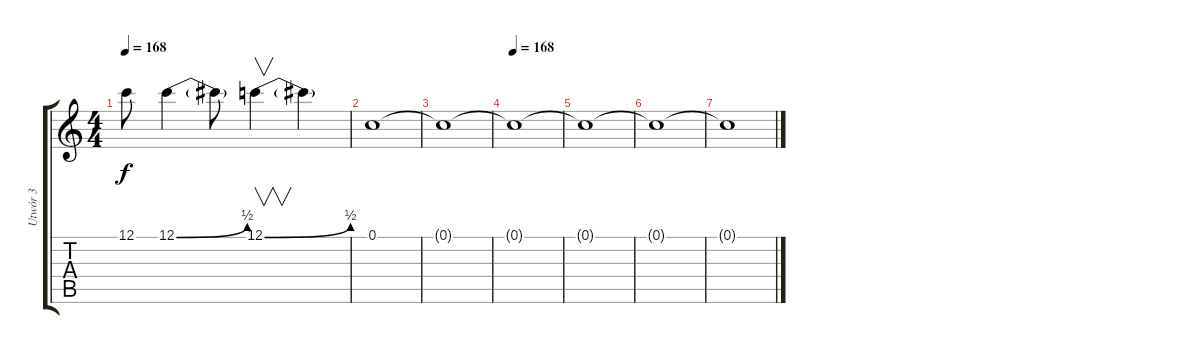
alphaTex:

\track ("Utwór 3" "Utwór 3") {instrument distortionguitar}
\staff {score tabs}
\tuning (C4 G3 Eb3 Bb2 F2 C2) {hide}
\ts (4 4)
\tempo 168
\clef g2
\ks c
12.1{t}.8{dy f} 12.1{be (bend 0 0 60 2)}.4 12.1{t}.8 12.1{be (bend 0 0 60 2)}.4{v} 12.1{t}.4 |
0.1.1 |
0.1{t}.1{volume 10} |
\tempo 168
0.1{t}.1 |
0.1{t}.1 |
0.1{t}.1{volume 0} |
0.1{t}.1
